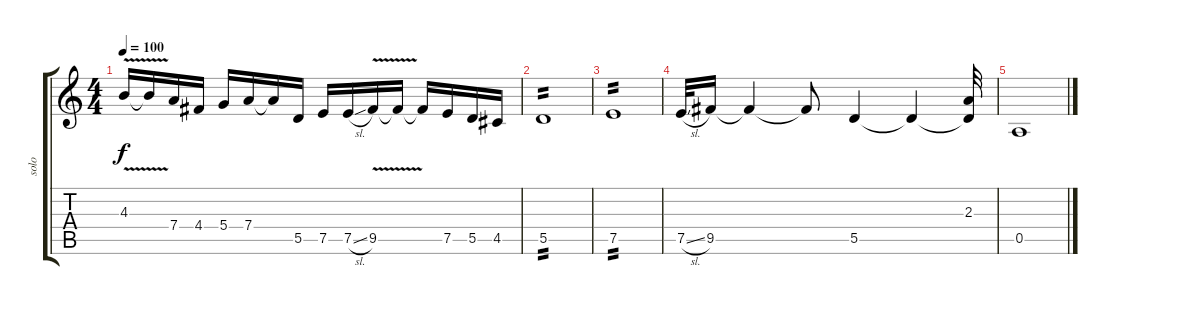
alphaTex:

\track ("solo" "solo") {instrument overdrivenguitar}
\staff {score tabs}
\tuning (E4 B3 G3 D3 A2 E2) {hide}
\ts (4 4)
\tempo 100
\clef g2
\ks c
4.3{v}.16{dy f} 4.3{t}.16 7.4.16 4.4.16 5.4.16 7.4.16 7.4{t}.16 5.5.16 7.5.16 7.5{sl}.16 9.5{v}.16 9.5{t}.16 9.5{t}.16 7.5.16 5.5.16 4.5.16 |
5.5.1{tp 2} |
7.5.1{tp 2} |
7.5{sl}.32 9.5.16 9.5{t}.4 9.5{t}.8 5.5.4 5.5{t}.4 (2.3 5.5{t}).32 |
0.5.1
